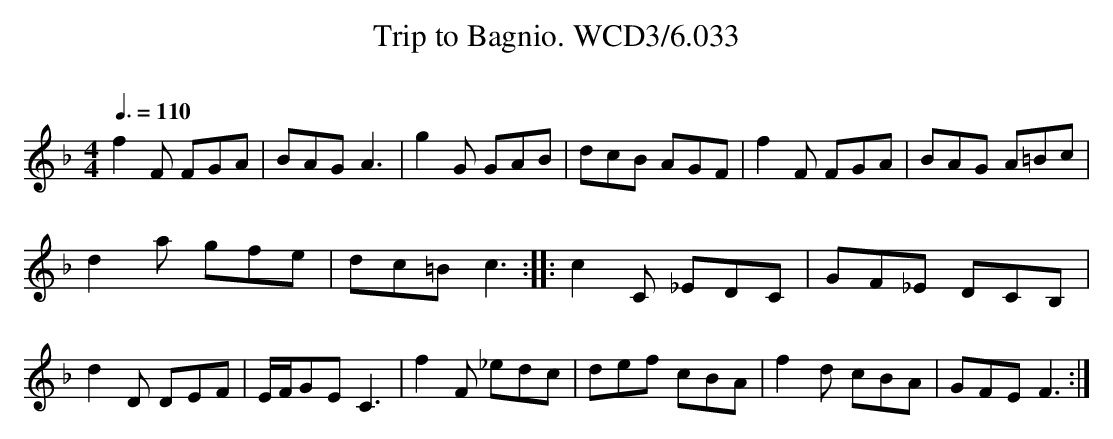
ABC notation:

X:1
T:Trip to Bagnio. WCD3/6.033
O:
M:4/4
L:1/8
Q:3/8=110
K:F
f2 F FGA|BAG A3|g2 G GAB|dcB AGF|f2 F FGA|BAG A=Bc|
d2 a gfe|dc=B c3::c2 C _EDC|GF_E DCB,|
d2 D DEF|E/F/GE C3|f2 F _edc|def cBA|f2 d cBA|GFE F3:|
